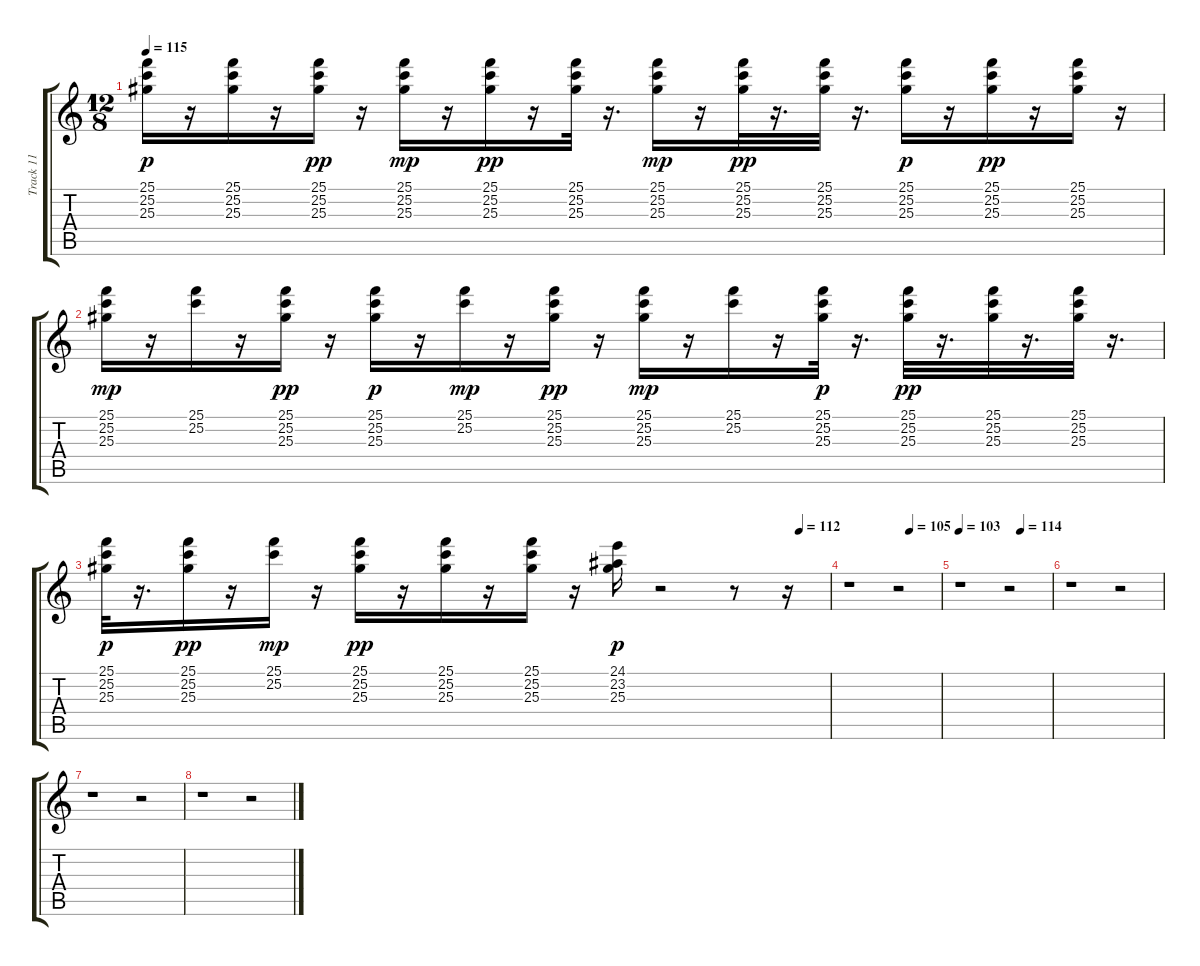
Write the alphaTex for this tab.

\track ("Track 11" "Track 11") {instrument acousticgrandpiano}
\staff {score tabs}
\tuning (E4 B3 G3 D3 A2 E2) {hide}
\ts (12 8)
\tempo 115
\clef g2
\ks c
(25.1 25.2 25.3).16{dy p} r.16 (25.1 25.2 25.3).16 r.16 (25.1 25.2 25.3).16{dy pp} r.16 (25.1 25.2 25.3).16{dy mp} r.16 (25.1 25.2 25.3).16{dy pp} r.16 (25.1 25.2 25.3).32 r.16{d} (25.1 25.2 25.3).16{dy mp} r.16 (25.1 25.2 25.3).32{dy pp} r.16{d} (25.1 25.2 25.3).32 r.16{d} (25.1 25.2 25.3).16{dy p} r.16 (25.1 25.2 25.3).16{dy pp} r.16 (25.1 25.2 25.3).16 r.16 |
(25.1 25.2 25.3).16{dy mp} r.16 (25.1 25.2).16 r.16 (25.1 25.2 25.3).16{dy pp} r.16 (25.1 25.2 25.3).16{dy p} r.16 (25.1 25.2).16{dy mp} r.16 (25.1 25.2 25.3).16{dy pp} r.16 (25.1 25.2 25.3).16{dy mp} r.16 (25.1 25.2).16 r.16 (25.1 25.2 25.3).32{dy p} r.16{d} (25.1 25.2 25.3).32{dy pp} r.16{d} (25.1 25.2 25.3).32 r.16{d} (25.1 25.2 25.3).32 r.16{d} |
\tempo (112 0.9583333333333334)
(25.1 25.2 25.3).32{dy p} r.16{d} (25.1 25.2 25.3).16{dy pp} r.16 (25.1 25.2).16{dy mp} r.16 (25.1 25.2 25.3).16{dy pp} r.16 (25.1 25.2 25.3).16 r.16 (25.1 25.2 25.3).16 r.16 (24.1 23.2 25.3).16{dy p} r.2 r.8 r.16 |
\tempo (105 0.6666666666666666)
r.1 r.2 |
\tempo 103
\tempo (114 0.6666666666666666)
r.1 r.2 |
r.1 r.2 |
r.1 r.2 |
r.1 r.2
